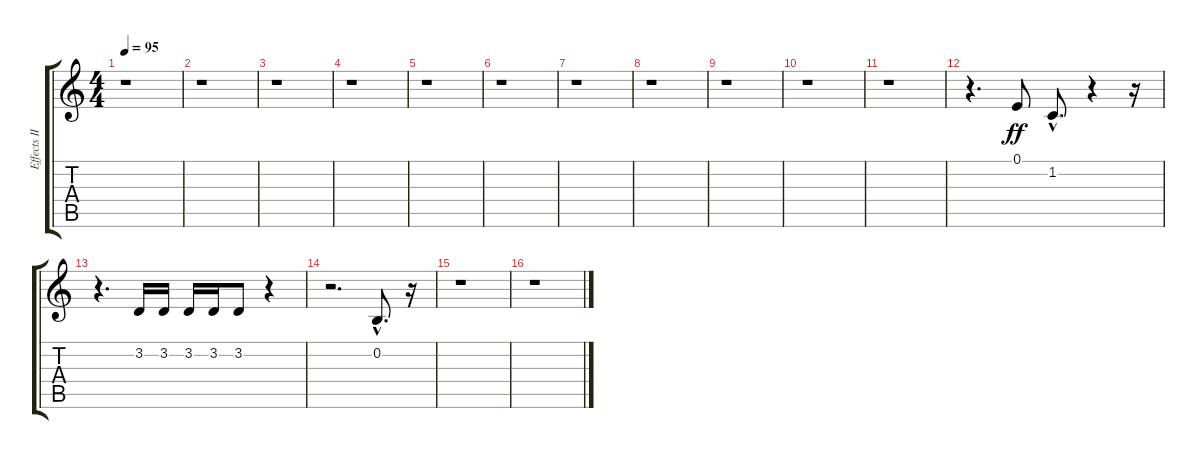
\track ("Effects II" "Effects II") {instrument guitarfretnoise}
\staff {score tabs}
\tuning (E4 B3 G3 D3 A2 E2) {hide}
\ts (4 4)
\tempo 95
\clef g2
\ks c
r.1{dy ff} |
r.1 |
r.1 |
r.1 |
r.1 |
r.1 |
r.1 |
r.1 |
r.1 |
r.1 |
r.1 |
r.4{d} 0.1.8 1.2{hac}.8{d} r.4 r.16 |
r.4{d} 3.2.16 3.2.16 3.2.16 3.2.16 3.2.8 r.4 |
r.2{d} 0.2{hac}.8{d} r.16 |
r.1 |
r.1
